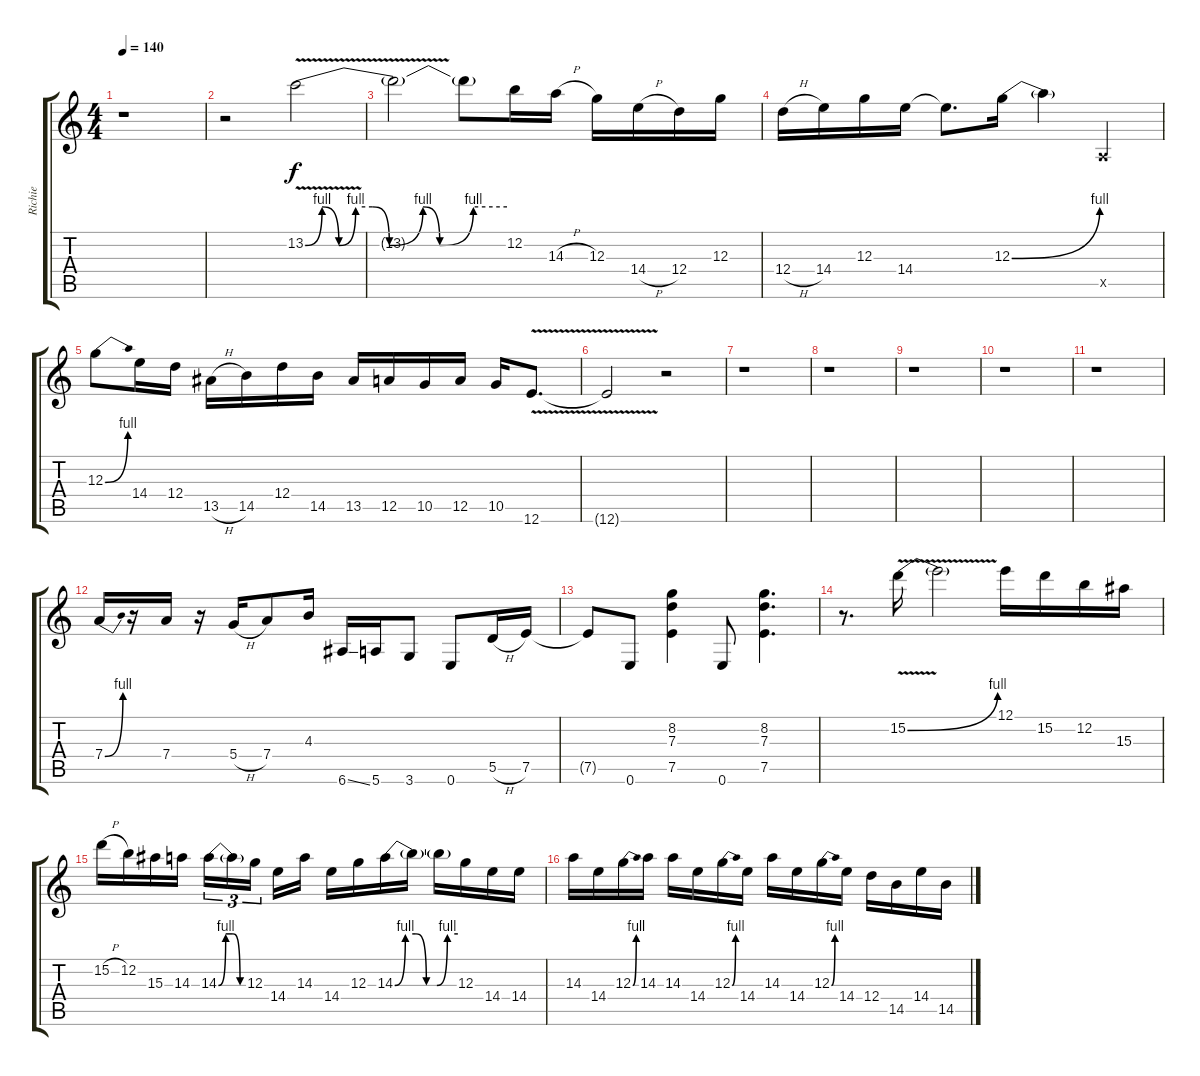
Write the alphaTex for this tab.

\track ("Richie" "Richie") {instrument distortionguitar}
\staff {score tabs}
\tuning (E4 B3 G3 D3 A2 E2) {hide}
\ts (4 4)
\tempo 140
\clef g2
\ks c
r.1{dy f instrument distortionguitar} |
r.2 13.2{be (custom 0 0 5 4 10 0 15 4 20 4 25 0 35 4 40 0 50 4 60 4) v}.2 |
13.2{t}.2 13.2{t}.8 12.2.16 14.3{h}.16 12.3.16 14.4{h}.16 12.4.16 12.3.16 |
12.4{h}.16 14.4.16 12.3.16 14.4.16 14.4{t}.8{d} 12.3{be (bend 0 0 60 4)}.16 12.3{t}.4 0.5{x}.4 |
12.3{be (bend 0 0 60 4)}.8 14.4.16 12.4.16 13.5{h}.16 14.5.16 12.4.16 14.5.16 13.5.16 12.5.16 10.5.16 12.5.16 10.5.16 12.6{v}.8{d} |
12.6{t}.2 r.2 |
r.1 |
r.1 |
r.1 |
r.1 |
r.1 |
7.4{be (bend 0 0 60 4)}.16 r.16 7.4.16 r.16 5.4{h}.16 7.4.8 4.3.16 6.6{ss}.16 5.6.16 3.6.8 0.6.8 5.5{h}.16 7.5.16 |
7.5{t}.8 0.6.8 (8.2 7.3 7.5).4 0.6.8 (8.2 7.3 7.5).4{d} |
r.8{d} 15.2{be (bend 0 0 60 4) v}.16 15.2{t}.2 12.1.16 15.2.16 12.2.16 15.3.16 |
15.2{h}.16 12.2.16 15.3.16 14.3.16 14.3{be (custom 0 0 15 4 30 4 45 0 60 0)}.16{tu (3 2)} 14.3{t}.16{tu (3 2)} 12.3.16{tu (3 2)} 14.4.16 14.3.16 14.4.16 12.3.16 14.3{be (custom 0 0 10 4 20 4 30 0 40 0 50 4 60 4)}.16 14.3{t}.16 14.3{t}.16 12.3.16 14.4.16 14.4.16 |
14.3.16 14.4.16 12.3{be (bend 0 0 60 4)}.16 14.3.16 14.3.16 14.4.16 12.3{be (bend 0 0 60 4)}.16 14.4.16 14.3.16 14.4.16 12.3{be (bend 0 0 60 4)}.16 14.4.16 12.4.16 14.5.16 14.4.16 14.5.16
